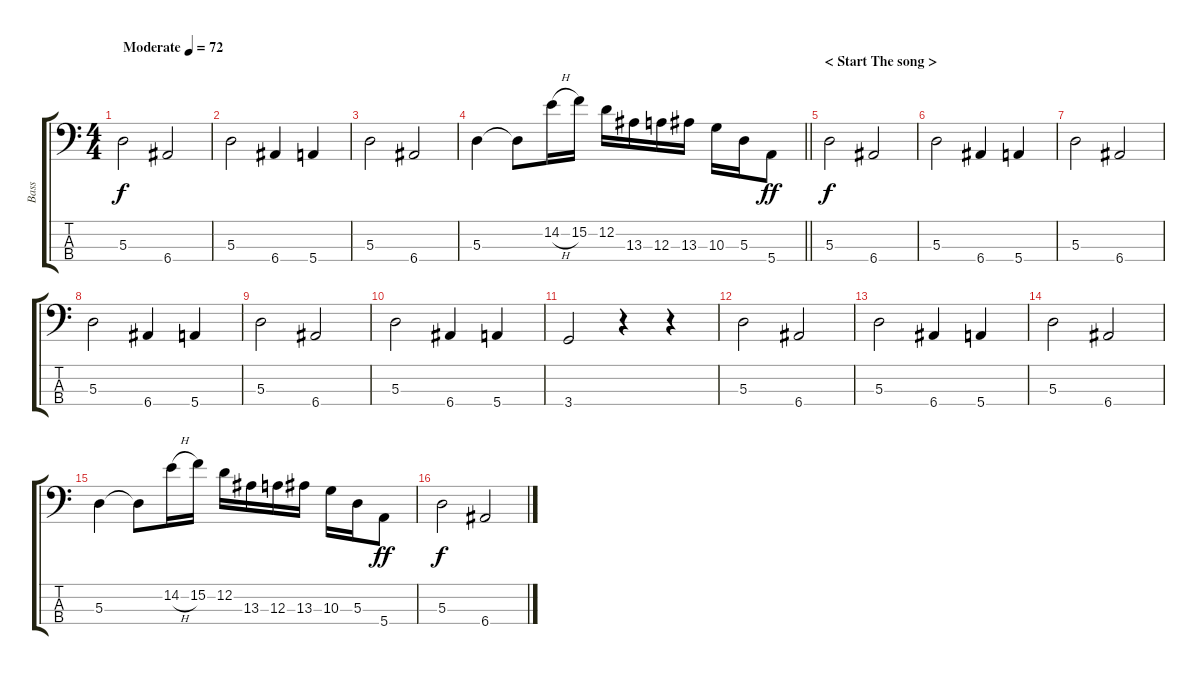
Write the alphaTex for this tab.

\track ("Bass" "Bass") {instrument electricbassfinger}
\staff {score tabs}
\tuning (G2 D2 A1 E1) {hide}
\ts (4 4)
\tempo (72 "Moderate")
\clef f4
\ks c
5.3.2{dy f instrument electricbassfinger} 6.4.2 |
5.3.2 6.4.4 5.4.4 |
5.3.2 6.4.2 |
\barLineRight lightlight
5.3.4 5.3{t}.8 14.2{h}.16 15.2.16 12.2.16 13.3.16 12.3.16 13.3.16 10.3.16 5.3.16 5.4.8{dy ff} |
\section ("" "< Start The song >")
5.3.2{dy f} 6.4.2 |
5.3.2 6.4.4 5.4.4 |
5.3.2 6.4.2 |
5.3.2 6.4.4 5.4.4 |
5.3.2 6.4.2 |
5.3.2 6.4.4 5.4.4 |
3.4.2 r.4 r.4 |
5.3.2 6.4.2 |
5.3.2 6.4.4 5.4.4 |
5.3.2 6.4.2 |
5.3.4 5.3{t}.8 14.2{h}.16 15.2.16 12.2.16 13.3.16 12.3.16 13.3.16 10.3.16 5.3.16 5.4.8{dy ff} |
5.3.2{dy f} 6.4.2
